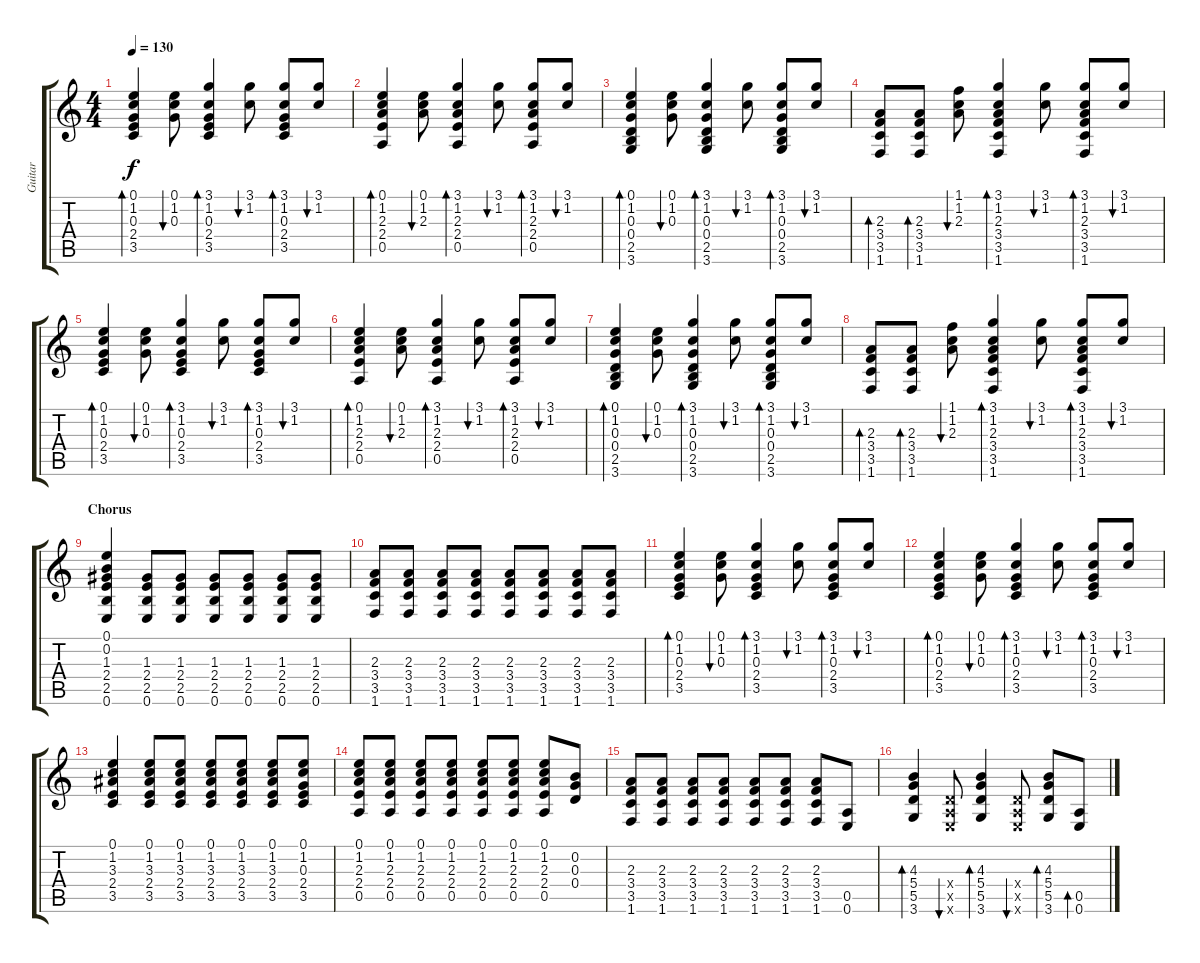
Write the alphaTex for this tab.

\track ("Guitar" "Guitar") {instrument acousticguitarnylon}
\staff {score tabs}
\tuning (E4 B3 G3 D3 A2 E2) {hide}
\ts (4 4)
\tempo 130
\clef g2
\ks c
(0.1 1.2 0.3 2.4 3.5).4{bd 60 dy f} (0.1 1.2 0.3).8{bu 60} (3.1 1.2 0.3 2.4 3.5).4{bd 60} (3.1 1.2).8{bu 60} (3.1 1.2 0.3 2.4 3.5).8{bd 60} (3.1 1.2).8{bu 60} |
(0.1 1.2 2.3 2.4 0.5).4{bd 60} (0.1 1.2 2.3).8{bu 60} (3.1 1.2 2.3 2.4 0.5).4{bd 60} (3.1 1.2).8{bu 60} (3.1 1.2 2.3 2.4 0.5).8{bd 60} (3.1 1.2).8{bu 60} |
(0.1 1.2 0.3 0.4 2.5 3.6).4{bd 60} (0.1 1.2 0.3).8{bu 60} (3.1 1.2 0.3 0.4 2.5 3.6).4{bd 60} (3.1 1.2).8{bu 60} (3.1 1.2 0.3 0.4 2.5 3.6).8{bd 60} (3.1 1.2).8{bu 60} |
(2.3 3.4 3.5 1.6).8{bd 60} (2.3 3.4 3.5 1.6).8{bd 60} (1.1 1.2 2.3).8{bu 60} (3.1 1.2 2.3 3.4 3.5 1.6).4{bd 60} (3.1 1.2).8{bu 60} (3.1 1.2 2.3 3.4 3.5 1.6).8{bd 60} (3.1 1.2).8{bu 60} |
(0.1 1.2 0.3 2.4 3.5).4{bd 60} (0.1 1.2 0.3).8{bu 60} (3.1 1.2 0.3 2.4 3.5).4{bd 60} (3.1 1.2).8{bu 60} (3.1 1.2 0.3 2.4 3.5).8{bd 60} (3.1 1.2).8{bu 60} |
(0.1 1.2 2.3 2.4 0.5).4{bd 60} (0.1 1.2 2.3).8{bu 60} (3.1 1.2 2.3 2.4 0.5).4{bd 60} (3.1 1.2).8{bu 60} (3.1 1.2 2.3 2.4 0.5).8{bd 60} (3.1 1.2).8{bu 60} |
(0.1 1.2 0.3 0.4 2.5 3.6).4{bd 60} (0.1 1.2 0.3).8{bu 60} (3.1 1.2 0.3 0.4 2.5 3.6).4{bd 60} (3.1 1.2).8{bu 60} (3.1 1.2 0.3 0.4 2.5 3.6).8{bd 60} (3.1 1.2).8{bu 60} |
(2.3 3.4 3.5 1.6).8{bd 60} (2.3 3.4 3.5 1.6).8{bd 60} (1.1 1.2 2.3).8{bu 60} (3.1 1.2 2.3 3.4 3.5 1.6).4{bd 60} (3.1 1.2).8{bu 60} (3.1 1.2 2.3 3.4 3.5 1.6).8{bd 60} (3.1 1.2).8{bu 60} |
\section ("" "Chorus")
(0.1 0.2 1.3 2.4 2.5 0.6).4 (1.3 2.4 2.5 0.6).8 (1.3 2.4 2.5 0.6).8 (1.3 2.4 2.5 0.6).8 (1.3 2.4 2.5 0.6).8 (1.3 2.4 2.5 0.6).8 (1.3 2.4 2.5 0.6).8 |
(2.3 3.4 3.5 1.6).8 (2.3 3.4 3.5 1.6).8 (2.3 3.4 3.5 1.6).8 (2.3 3.4 3.5 1.6).8 (2.3 3.4 3.5 1.6).8 (2.3 3.4 3.5 1.6).8 (2.3 3.4 3.5 1.6).8 (2.3 3.4 3.5 1.6).8 |
(0.1 1.2 0.3 2.4 3.5).4{bd 60} (0.1 1.2 0.3).8{bu 60} (3.1 1.2 0.3 2.4 3.5).4{bd 60} (3.1 1.2).8{bu 60} (3.1 1.2 0.3 2.4 3.5).8{bd 60} (3.1 1.2).8{bu 60} |
(0.1 1.2 0.3 2.4 3.5).4{bd 60} (0.1 1.2 0.3).8{bu 60} (3.1 1.2 0.3 2.4 3.5).4{bd 60} (3.1 1.2).8{bu 60} (3.1 1.2 0.3 2.4 3.5).8{bd 60} (3.1 1.2).8{bu 60} |
(0.1 1.2 3.3 2.4 3.5).4 (0.1 1.2 3.3 2.4 3.5).8 (0.1 1.2 3.3 2.4 3.5).8 (0.1 1.2 3.3 2.4 3.5).8 (0.1 1.2 3.3 2.4 3.5).8 (0.1 1.2 3.3 2.4 3.5).8 (0.1 1.2 0.3 2.4 3.5).8 |
(0.1 1.2 2.3 2.4 0.5).8 (0.1 1.2 2.3 2.4 0.5).8 (0.1 1.2 2.3 2.4 0.5).8 (0.1 1.2 2.3 2.4 0.5).8 (0.1 1.2 2.3 2.4 0.5).8 (0.1 1.2 2.3 2.4 0.5).8 (0.1 1.2 2.3 2.4 0.5).8 (0.2 0.3 0.4).8 |
(2.3 3.4 3.5 1.6).8 (2.3 3.4 3.5 1.6).8 (2.3 3.4 3.5 1.6).8 (2.3 3.4 3.5 1.6).8 (2.3 3.4 3.5 1.6).8 (2.3 3.4 3.5 1.6).8 (2.3 3.4 3.5 1.6).8 (0.5 0.6).8 |
(4.3 5.4 5.5 3.6).4{bd 60} (0.4{x} 0.5{x} 0.6{x}).8{bu 60} (4.3 5.4 5.5 3.6).4{bd 60} (0.4{x} 0.5{x} 0.6{x}).8{bu 60} (4.3 5.4 5.5 3.6).8{bd 60} (0.5 0.6).8{bd 60}
